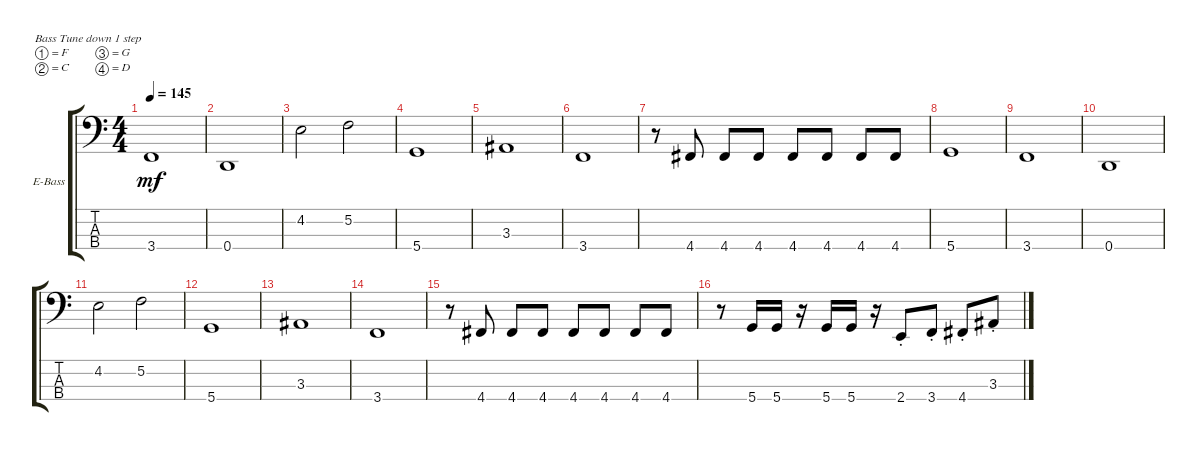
\defaultSystemsLayout 4
\bracketExtendMode groupsimilarinstruments
\firstSystemTrackNameOrientation horizontal
\otherSystemsTrackNameOrientation horizontal
\track ("Electric Bass" "E-Bass") {instrument electricbassfinger}
\staff {score tabs}
\tuning (F2 C2 G1 D1)
\ts (4 4)
\tempo 145
\clef f4
\scale
0.333333
\ks c
3.4.1{dy mf} |
\scale
0.333333 0.4.1 |
\scale
0.333333 4.2.2 5.2.2 |
\scale
0.333333 5.4.1 |
\scale
0.333333 3.3.1 |
\scale
0.333333 3.4.1 |
\scale
0.333333 r.8 4.4.8 4.4.8 4.4.8 4.4.8 4.4.8 4.4.8 4.4.8 |
\scale
0.333333 5.4.1 |
\scale
0.333333 3.4.1 |
\scale
0.333333 0.4.1 |
\scale
0.333333 4.2.2 5.2.2 |
\scale
0.333333 5.4.1 |
\scale
0.333333 3.3.1 |
\scale
0.333333 3.4.1 |
\scale
0.333333 r.8 4.4.8 4.4.8 4.4.8 4.4.8 4.4.8 4.4.8 4.4.8 |
\scale
0.333333 r.8 5.4.16 5.4.16 r.16 5.4.16 5.4.16 r.16 2.4{st}.8 3.4{st}.8 4.4{st}.8 3.3{st}.8
